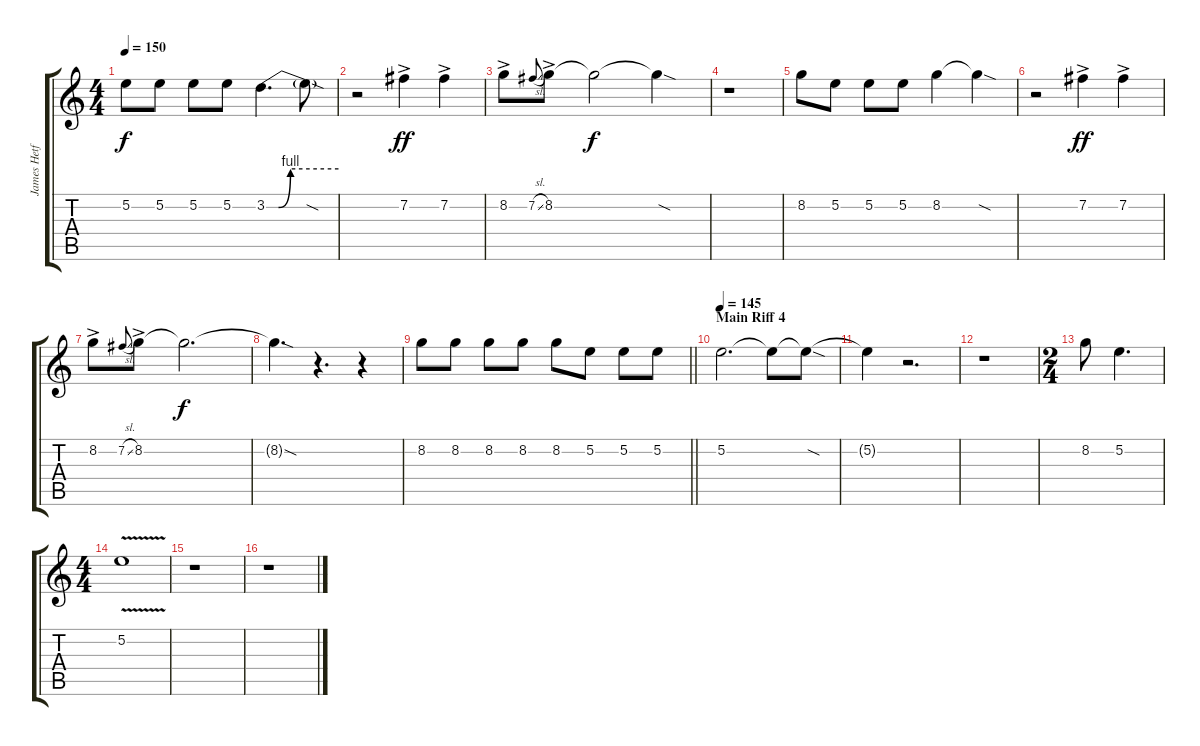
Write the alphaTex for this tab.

\track ("James Hetfield (Vocals)" "James Hetf") {instrument overdrivenguitar}
\staff {score tabs}
\tuning (E4 B3 G3 D3 A2 E2) {hide}
\ts (4 4)
\tempo 150
\clef g2
\ks c
5.2.8{dy f} 5.2.8 5.2.8 5.2.8 3.2{be (custom 0 0 10 0 20 4 60 4)}.4{d} 3.2{sod t}.8 |
r.2 7.2{ac}.4{dy ff} 7.2{ac}.4 |
8.2{ac}.8 7.2{sl}.8{gr onbeat} 8.2{ac}.8 8.2{t}.2{dy f} 8.2{sod t}.4 |
r.1 |
8.2.8 5.2.8 5.2.8 5.2.8 8.2.4 8.2{sod t}.4 |
r.2 7.2{ac}.4{dy ff} 7.2{ac}.4 |
8.2{ac}.8 7.2{sl}.8{gr onbeat} 8.2{ac}.8 8.2{t}.2{d dy f} |
8.2{sod t}.4{d} r.4{d} r.4 |
\barLineRight lightlight
8.2.8 8.2.8 8.2.8 8.2.8 8.2.8 5.2.8 5.2.8 5.2.8 |
\section ("" "Main Riff 4")
\tempo 145
5.2.2{d} 5.2{t}.8 5.2{sod t}.8 |
5.2{t}.4 r.2{d} |
r.1 |
\ts (2 4)
8.2.8 5.2.4{d} |
\ts (4 4)
5.2{v}.1 |
r.1 |
r.1
